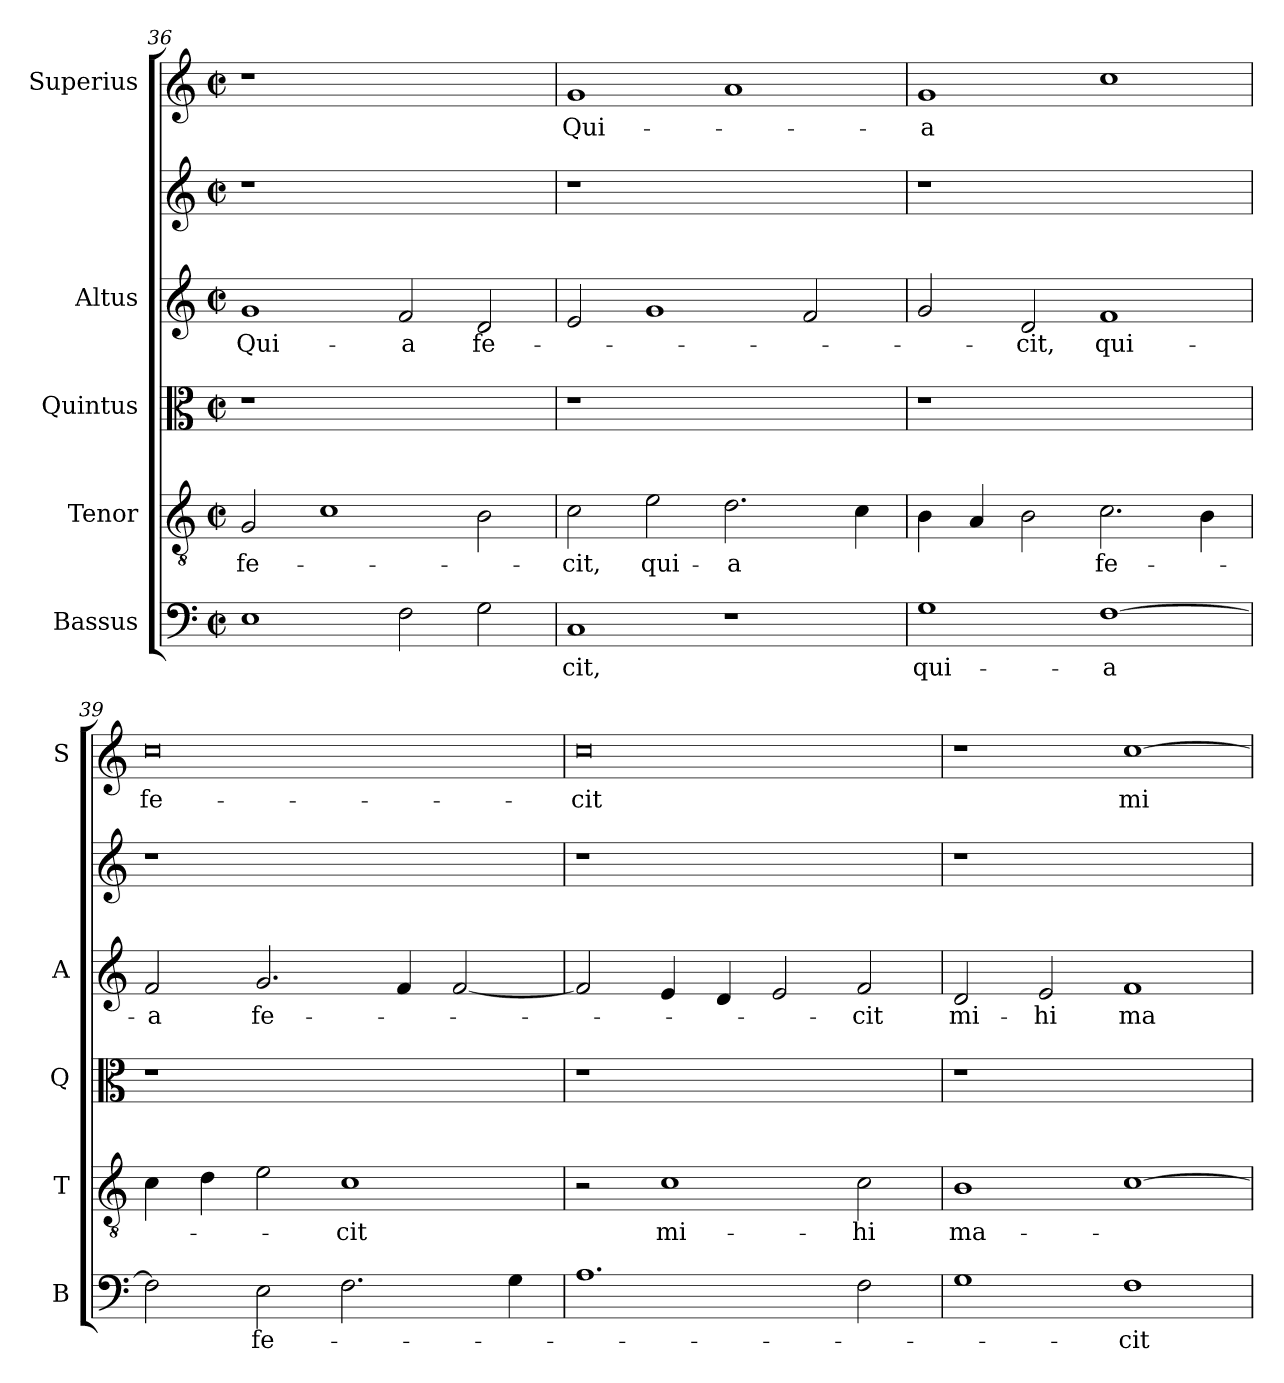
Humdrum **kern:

**kern	**text	**kern	**text	**kern	**kern	**text	**kern	**kern	**text
*part6	*part6	*part5	*part5	*part4	*part3	*part3	*part2	*part1	*part1
*staff6	*staff6	*staff5	*staff5	*staff4	*staff3	*staff3	*staff2	*staff1	*staff1
*I"Bassus	*	*I"Tenor	*	*I"Quintus	*I"Altus	*	*	*I"Superius	*
*I'B	*	*I'T	*	*I'Q	*I'A	*	*	*I'S	*
*clefF4	*	*clefGv2	*	*clefC3	*clefG2	*	*clefG2	*clefG2	*
*k[]	*	*k[]	*	*k[]	*k[]	*	*k[]	*k[]	*
*C:	*	*C:	*	*C:	*C:	*	*C:	*C:	*
*M2/2	*	*M2/2	*	*M2/2	*M2/2	*	*M2/2	*M2/2	*
*met(c|)	*	*met(c|)	*	*met(c|)	*met(c|)	*	*met(c|)	*met(c|)	*
=36	=36	=36	=36	=36	=36	=36	=36	=36	=36
!	!	!	!LO:LY:b	!	!	!LO:LY:b	!	!	!
1E	.	2G/	fe-	1r	1g	Qui-	1r	1r	.
.	.	1c	.	.	.	.	.	.	.
!	!	!	!	!	!	!LO:LY:b	!	!	!
2F\	.	.	.	1ryy	2f/	-a	1ryy	1ryy	.
!	!	!	!	!	!	!LO:LY:b	!	!	!
2G\	.	2B\	.	.	2d/	fe-	.	.	.
=37	=37	=37	=37	=37	=37	=37	=37	=37	=37
!	!LO:LY:b	!	!LO:LY:b	!	!	!	!	!	!LO:LY:b
1C	-cit,	2c\	-cit,	1r	2e/	.	1r	1g	Qui-
!	!	!	!LO:LY:b	!	!	!	!	!	!
.	.	2e\	qui-	.	1g	.	.	.	.
!	!	!	!LO:LY:b	!	!	!	!	!	!
1r	.	2.d\	-a	1ryy	.	.	1ryy	1a	.
.	.	.	.	.	2f/	.	.	.	.
.	.	4c\	.	.	.	.	.	.	.
=38	=38	=38	=38	=38	=38	=38	=38	=38	=38
!	!LO:LY:b	!	!	!	!	!	!	!	!LO:LY:b
1G	qui-	4B\	.	1r	2g/	.	1r	1g	-a
.	.	4A/	.	.	.	.	.	.	.
!	!	!	!	!	!	!LO:LY:b	!	!	!
.	.	2B\	.	.	2d/	-cit,	.	.	.
!	!LO:LY:b	!	!LO:LY:b	!	!	!LO:LY:b	!	!	!
[1F	-a	2.c\	fe-	1ryy	1f	qui-	1ryy	1cc	.
.	.	4B\	.	.	.	.	.	.	.
=39	=39	=39	=39	=39	=39	=39	=39	=39	=39
!	!	!	!	!	!	!LO:LY:b	!	!	!LO:LY:b
2F\]	.	4c\	.	1r	2f/	-a	1r	0cc	fe-
.	.	4d\	.	.	.	.	.	.	.
!	!LO:LY:b	!	!	!	!	!LO:LY:b	!	!	!
2E\	fe-	2e\	.	.	2.g/	fe-	.	.	.
!	!	!	!LO:LY:b	!	!	!	!	!	!
2.F\	.	1c	-cit	1ryy	.	.	1ryy	.	.
.	.	.	.	.	4f/	.	.	.	.
.	.	.	.	.	[2f/	.	.	.	.
4G\	.	.	.	.	.	.	.	.	.
=40	=40	=40	=40	=40	=40	=40	=40	=40	=40
!	!	!	!	!	!	!	!	!	!LO:LY:b
1.A	.	2r	.	1r	2f/]	.	1r	0cc	-cit
!	!	!	!LO:LY:b	!	!	!	!	!	!
.	.	1c	mi-	.	4e/	.	.	.	.
.	.	.	.	.	4d/	.	.	.	.
.	.	.	.	1ryy	2e/	.	1ryy	.	.
!	!	!	!LO:LY:b	!	!	!LO:LY:b	!	!	!
2F\	.	2c\	-hi	.	2f/	-cit	.	.	.
!!LO:LB:g=z
=41	=41	=41	=41	=41	=41	=41	=41	=41	=41
!	!	!	!LO:LY:b	!	!	!LO:LY:b	!	!	!
1G	.	1B	ma-	1r	2d/	mi-	1r	1r	.
!	!	!	!	!	!	!LO:LY:b	!	!	!
.	.	.	.	.	2e/	-hi	.	.	.
!	!LO:LY:b	!	!	!	!	!LO:LY:b	!	!	!LO:LY:b
1F	-cit	[1c	.	1ryy	1f	ma-	1ryy	[1cc	mi-
=	=	=	=	=	=	=	=	=	=
*-	*-	*-	*-	*-	*-	*-	*-	*-	*-
